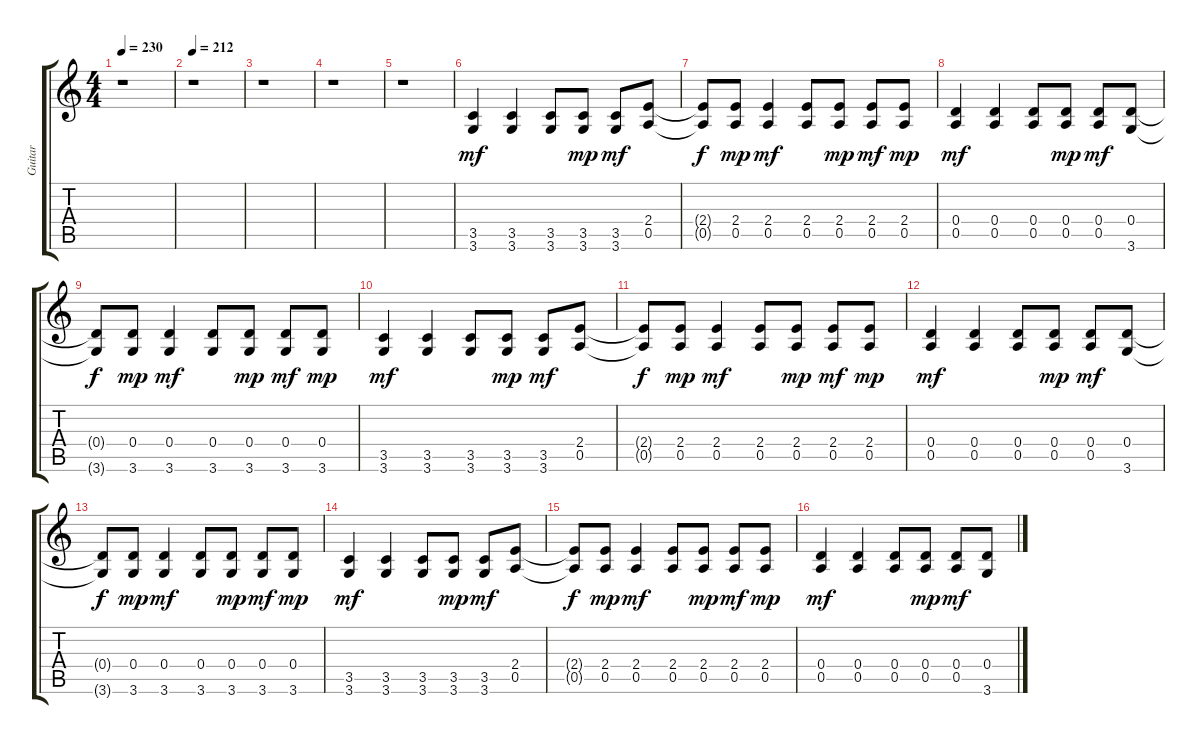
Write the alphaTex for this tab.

\track ("Guitar" "Guitar") {instrument overdrivenguitar}
\staff {score tabs}
\tuning (E4 B3 G3 D3 A2 E2) {hide}
\ts (4 4)
\tempo 230
\clef g2
\ks c
r.1{dy mf instrument overdrivenguitar} |
\tempo 212
r.1 |
r.1 |
r.1 |
r.1 |
(3.5 3.6).4 (3.5 3.6).4 (3.5 3.6).8 (3.5 3.6).8{dy mp} (3.5 3.6).8{dy mf} (2.4 0.5).8 |
(2.4{t} 0.5{t}).8{dy f} (2.4 0.5).8{dy mp} (2.4 0.5).4{dy mf} (2.4 0.5).8 (2.4 0.5).8{dy mp} (2.4 0.5).8{dy mf} (2.4 0.5).8{dy mp} |
(0.4 0.5).4{dy mf} (0.4 0.5).4 (0.4 0.5).8 (0.4 0.5).8{dy mp} (0.4 0.5).8{dy mf} (0.4 3.6).8 |
(0.4{t} 3.6{t}).8{dy f} (0.4 3.6).8{dy mp} (0.4 3.6).4{dy mf} (0.4 3.6).8 (0.4 3.6).8{dy mp} (0.4 3.6).8{dy mf} (0.4 3.6).8{dy mp} |
(3.5 3.6).4{dy mf} (3.5 3.6).4 (3.5 3.6).8 (3.5 3.6).8{dy mp} (3.5 3.6).8{dy mf} (2.4 0.5).8 |
(2.4{t} 0.5{t}).8{dy f} (2.4 0.5).8{dy mp} (2.4 0.5).4{dy mf} (2.4 0.5).8 (2.4 0.5).8{dy mp} (2.4 0.5).8{dy mf} (2.4 0.5).8{dy mp} |
(0.4 0.5).4{dy mf} (0.4 0.5).4 (0.4 0.5).8 (0.4 0.5).8{dy mp} (0.4 0.5).8{dy mf} (0.4 3.6).8 |
(0.4{t} 3.6{t}).8{dy f} (0.4 3.6).8{dy mp} (0.4 3.6).4{dy mf} (0.4 3.6).8 (0.4 3.6).8{dy mp} (0.4 3.6).8{dy mf} (0.4 3.6).8{dy mp} |
(3.5 3.6).4{dy mf} (3.5 3.6).4 (3.5 3.6).8 (3.5 3.6).8{dy mp} (3.5 3.6).8{dy mf} (2.4 0.5).8 |
(2.4{t} 0.5{t}).8{dy f} (2.4 0.5).8{dy mp} (2.4 0.5).4{dy mf} (2.4 0.5).8 (2.4 0.5).8{dy mp} (2.4 0.5).8{dy mf} (2.4 0.5).8{dy mp} |
(0.4 0.5).4{dy mf} (0.4 0.5).4 (0.4 0.5).8 (0.4 0.5).8{dy mp} (0.4 0.5).8{dy mf} (0.4 3.6).8
